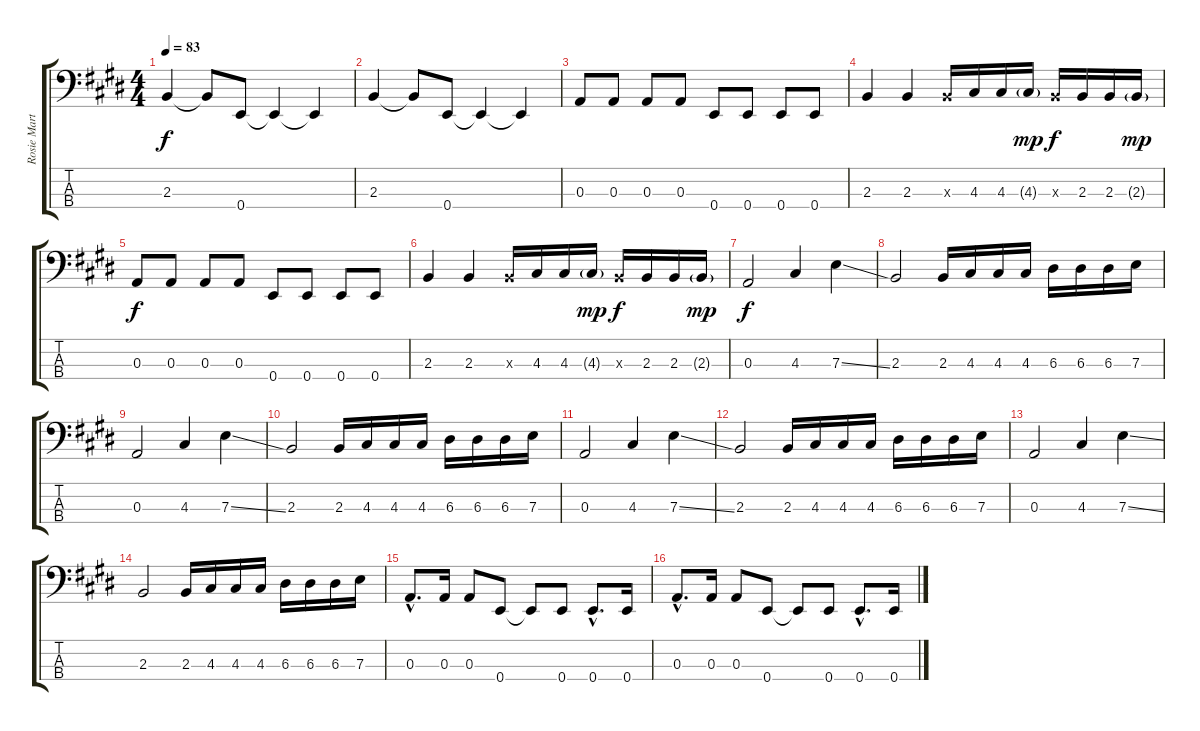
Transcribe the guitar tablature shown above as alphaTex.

\track ("Rosie Martin - Bass" "Rosie Mart") {instrument electricbasspick}
\staff {score tabs}
\tuning (G2 D2 A1 E1) {hide}
\ts (4 4)
\tempo 83
\clef f4
\ks e
2.3.4{dy f instrument electricbasspick} 2.3{t}.8 0.4.8 0.4{t}.4 0.4{t}.4 |
2.3.4 2.3{t}.8 0.4.8 0.4{t}.4 0.4{t}.4 |
\ks c#minor
0.3.8 0.3.8 0.3.8 0.3.8 0.4.8 0.4.8 0.4.8 0.4.8 |
2.3.4 2.3.4 2.3{x}.16 4.3.16 4.3.16 4.3{g}.16{dy mp} 2.3{x}.16{dy f} 2.3.16 2.3.16 2.3{g}.16{dy mp} |
0.3.8{dy f} 0.3.8 0.3.8 0.3.8 0.4.8 0.4.8 0.4.8 0.4.8 |
2.3.4 2.3.4 2.3{x}.16 4.3.16 4.3.16 4.3{g}.16{dy mp} 2.3{x}.16{dy f} 2.3.16 2.3.16 2.3{g}.16{dy mp} |
0.3.2{dy f} 4.3.4 7.3{ss}.4 |
2.3.2 2.3.16 4.3.16 4.3.16 4.3.16 6.3.16 6.3.16 6.3.16 7.3.16 |
0.3.2 4.3.4 7.3{ss}.4 |
2.3.2 2.3.16 4.3.16 4.3.16 4.3.16 6.3.16 6.3.16 6.3.16 7.3.16 |
0.3.2 4.3.4 7.3{ss}.4 |
2.3.2 2.3.16 4.3.16 4.3.16 4.3.16 6.3.16 6.3.16 6.3.16 7.3.16 |
0.3.2 4.3.4 7.3{ss}.4 |
2.3.2 2.3.16 4.3.16 4.3.16 4.3.16 6.3.16 6.3.16 6.3.16 7.3.16 |
\ks e
0.3{hac}.8{d} 0.3.16 0.3.8 0.4.8 0.4{t}.8 0.4.8 0.4{hac}.8{d} 0.4.16 |
0.3{hac}.8{d} 0.3.16 0.3.8 0.4.8 0.4{t}.8 0.4.8 0.4{hac}.8{d} 0.4.16
